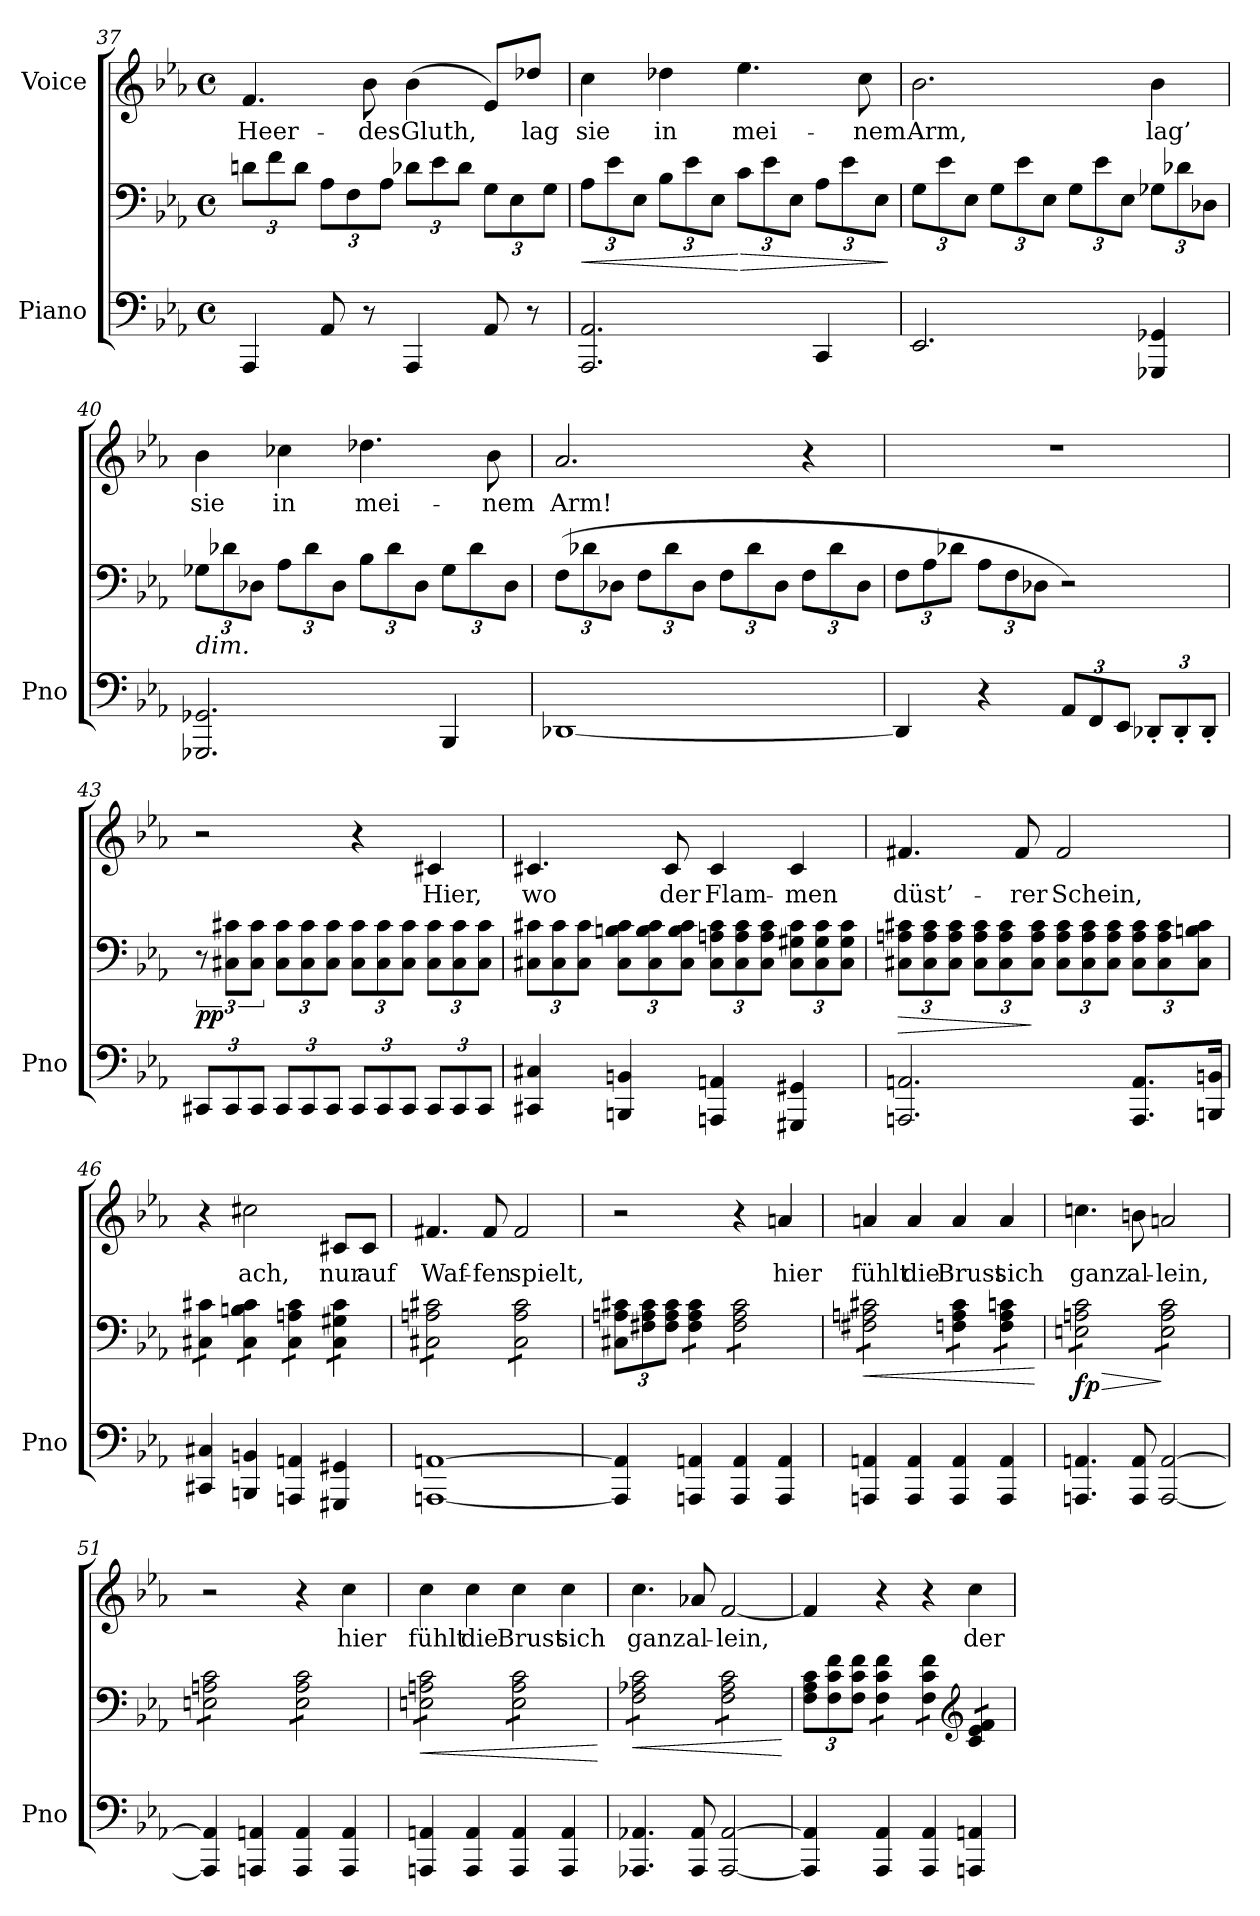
**kern	**kern	**dynam	**kern	**text
*part2	*part2	*part2	*part1	*part1
*staff3	*staff2	*staff2/3	*staff1	*staff1
*I"Piano	*	*	*I"Voice	*
*I'Pno	*	*	*	*
*clefF4	*clefF4	*	*clefG2	*
*k[b-e-a-]	*k[b-e-a-]	*	*k[b-e-a-]	*
*M4/4	*M4/4	*	*M4/4	*
*met(c)	*met(c)	*	*met(c)	*
*	*Xbrackettup	*	*	*
=37	=37	=37	=37	=37
4AAA-/	12dn\L	.	4.f/	Heer-
.	12f\	.	.	.
.	12d\J	.	.	.
8AA-/	12A-\L	.	.	.
.	12F\	.	.	.
8r	.	.	8b-\	-des
.	12A-\J	.	.	.
4AAA-/	12d-X\L	.	(4b-\	Gluth,
.	12e-\	.	.	.
.	12d-\J	.	.	.
8AA-/	12G\L	.	8e-/L)	.
.	12E-\	.	.	.
8r	.	.	8dd-X/J	lag
.	12G\J	.	.	.
=38	=38	=38	=38	=38
!	!	!LO:HP:b	!	!
2.AAA-/ 2.AA-/	12A-\L	<	4cc\	sie
.	12e-\	.	.	.
.	12E-\J	.	.	.
.	12B-\L	.	4dd-X\	in
.	12e-\	.	.	.
.	12E-\J	.	.	.
!	!	!LO:HP:n=1:b	!	!
.	12c\L	[ >	4.ee-\	mei-
.	12e-\	.	.	.
.	12E-\J	.	.	.
4CC/	12A-\L	.	.	.
.	12e-\	.	.	.
.	.	.	8cc\	-nem
.	12E-\J	.	.	.
.	.	]	.	.
=39	=39	=39	=39	=39
2.EE-/	12G\L	.	2.b-\	Arm,
.	12e-\	.	.	.
.	12E-\J	.	.	.
.	12G\L	.	.	.
.	12e-\	.	.	.
.	12E-\J	.	.	.
.	12G\L	.	.	.
.	12e-\	.	.	.
.	12E-\J	.	.	.
4GGG-X/ 4GG-X/	12G-X\L	.	4b-\	lag’
.	12d-X\	.	.	.
.	12D-X\J	.	.	.
=40	=40	=40	=40	=40
!	!LO:TX:b:i:t=dim.	!	!	!
2.GGG-X/ 2.GG-X/	12G-X\L	.	4b-\	sie
.	12d-X\	.	.	.
.	12D-X\J	.	.	.
.	12A-\L	.	4cc-X\	in
.	12d-\	.	.	.
.	12D-\J	.	.	.
.	12B-\L	.	4.dd-X\	mei-
.	12d-\	.	.	.
.	12D-\J	.	.	.
4BBB-/	12G-\L	.	.	.
.	12d-\	.	.	.
.	.	.	8b-\	-nem
.	12D-\J	.	.	.
=41	=41	=41	=41	=41
[1DD-X	(12F\L	.	2.a-/	Arm!
.	12d-X\	.	.	.
.	12D-X\J	.	.	.
.	12F\L	.	.	.
.	12d-\	.	.	.
.	12D-\J	.	.	.
.	12F\L	.	.	.
.	12d-\	.	.	.
.	12D-\J	.	.	.
.	12F\L	.	4r	.
.	12d-\	.	.	.
.	12D-\J	.	.	.
=42	=42	=42	=42	=42
4DD-/]	12F\L	.	1r	.
.	12A-\	.	.	.
.	12d-X\J	.	.	.
4r	12A-\L	.	.	.
.	12F\	.	.	.
.	12D-X\J	.	.	.
*Xbrackettup	*	*	*	*
12AA-/L	2r)	.	.	.
12FF/	.	.	.	.
12EE-/J	.	.	.	.
12DD-X'/L	.	.	.	.
12DD-'/	.	.	.	.
12DD-'/J	.	.	.	.
=43	=43	=43	=43	=43
*	*brackettup	*	*	*
!	!	!LO:DY:b	!	!
12CC#X/L	12r	pp	2r	.
12CC#/	12C#X\ 12c#X\L	.	.	.
12CC#/J	12C#\ 12c#\J	.	.	.
*	*Xbrackettup	*	*	*
12CC#/L	12C#\ 12c#\L	.	.	.
12CC#/	12C#\ 12c#\	.	.	.
12CC#/J	12C#\ 12c#\J	.	.	.
12CC#/L	12C#\ 12c#\L	.	4r	.
12CC#/	12C#\ 12c#\	.	.	.
12CC#/J	12C#\ 12c#\J	.	.	.
12CC#/L	12C#\ 12c#\L	.	4c#X/	Hier,
12CC#/	12C#\ 12c#\	.	.	.
12CC#/J	12C#\ 12c#\J	.	.	.
=44	=44	=44	=44	=44
4CC#X/ 4C#X/	12C#X\ 12c#X\L	.	4.c#X/	wo
.	12C#\ 12c#\	.	.	.
.	12C#\ 12c#\J	.	.	.
4BBBn/ 4BBn/	12C#\ 12Bn\ 12c#\L	.	.	.
.	12C#\ 12B\ 12c#\	.	.	.
.	.	.	8c#/	der
.	12C#\ 12B\ 12c#\J	.	.	.
4AAAn/ 4AAn/	12C#\ 12An\ 12c#\L	.	4c#/	Flam-
.	12C#\ 12A\ 12c#\	.	.	.
.	12C#\ 12A\ 12c#\J	.	.	.
4GGG#X/ 4GG#X/	12C#\ 12G#X\ 12c#\L	.	4c#/	-men
.	12C#\ 12G#\ 12c#\	.	.	.
.	12C#\ 12G#\ 12c#\J	.	.	.
=45	=45	=45	=45	=45
!	!	!LO:HP:b	!	!
2.AAAn/ 2.AAn/	12C#X\ 12An\ 12c#X\L	>	4.f#X/	düst’-
.	12C#\ 12A\ 12c#\	.	.	.
.	12C#\ 12A\ 12c#\J	.	.	.
.	12C#\ 12A\ 12c#\L	.	.	.
.	12C#\ 12A\ 12c#\	.	.	.
.	.	.	8f#/	-rer
.	12C#\ 12A\ 12c#\J	]	.	.
.	12C#\ 12A\ 12c#\L	.	2f#/	Schein,
.	12C#\ 12A\ 12c#\	.	.	.
.	12C#\ 12A\ 12c#\J	.	.	.
8.AAA/ 8.AA/L	12C#\ 12A\ 12c#\L	.	.	.
.	12C#\ 12A\ 12c#\	.	.	.
.	12C#\ 12Bn\ 12c#\J	.	.	.
16BBBn/ 16BBn/Jk	.	.	.	.
=46	=46	=46	=46	=46
*	*tremolo	*	*	*
4CC#X/ 4C#X/	12C#X\ 12c#X\L	.	4r	.
.	12C#X\ 12c#X\	.	.	.
.	12C#X\ 12c#X\J	.	.	.
4BBBn/ 4BBn/	12C#\ 12Bn\ 12c#\L	.	2cc#X\	ach,
.	12C#\ 12Bn\ 12c#\	.	.	.
.	12C#\ 12Bn\ 12c#\J	.	.	.
4AAAn/ 4AAn/	12C#\ 12An\ 12c#\L	.	.	.
.	12C#\ 12An\ 12c#\	.	.	.
.	12C#\ 12An\ 12c#\J	.	.	.
4GGG#X/ 4GG#X/	12C#\ 12G#X\ 12c#\L	.	8c#X/L	nur
.	12C#\ 12G#X\ 12c#\	.	.	.
.	.	.	8c#/J	auf
.	12C#\ 12G#X\ 12c#\J	.	.	.
=47	=47	=47	=47	=47
[1AAAn [1AAn	12C#X\ 12An\ 12c#X\L	.	4.f#X/	Waf-
.	12C#X\ 12An\ 12c#X\	.	.	.
.	12C#X\ 12An\ 12c#X\	.	.	.
.	12C#X\ 12An\ 12c#X\	.	.	.
.	12C#X\ 12An\ 12c#X\	.	.	.
.	.	.	8f#/	-fen
.	12C#X\ 12An\ 12c#X\J	.	.	.
.	12C#\ 12A\ 12c#\L	.	2f#/	spielt,
.	12C#\ 12A\ 12c#\	.	.	.
.	12C#\ 12A\ 12c#\	.	.	.
.	12C#\ 12A\ 12c#\	.	.	.
.	12C#\ 12A\ 12c#\	.	.	.
.	12C#\ 12A\ 12c#\J	.	.	.
*	*Xtremolo	*	*	*
=48	=48	=48	=48	=48
4AAA/] 4AA/]	12C#X\ 12An\ 12c#X\L	.	2r	.
.	12F#X\ 12A\ 12c#\	.	.	.
.	12F#\ 12A\ 12c#\J	.	.	.
*	*tremolo	*	*	*
4AAAn/ 4AAn/	12F#\ 12A\ 12c#\L	.	.	.
.	12F#\ 12A\ 12c#\	.	.	.
.	12F#\ 12A\ 12c#\J	.	.	.
4AAA/ 4AA/	12F#\ 12A\ 12c#\L	.	4r	.
.	12F#\ 12A\ 12c#\	.	.	.
.	12F#\ 12A\ 12c#\	.	.	.
4AAA/ 4AA/	12F#\ 12A\ 12c#\	.	4an/	hier
.	12F#\ 12A\ 12c#\	.	.	.
.	12F#\ 12A\ 12c#\J	.	.	.
=49	=49	=49	=49	=49
!	!	!LO:HP:b	!	!
4AAAn/ 4AAn/	12F#X\ 12An\ 12c#X\L	<	4an/	fühlt
.	12F#X\ 12An\ 12c#X\	.	.	.
.	12F#X\ 12An\ 12c#X\	.	.	.
4AAA/ 4AA/	12F#X\ 12An\ 12c#X\	.	4a/	die
.	12F#X\ 12An\ 12c#X\	.	.	.
.	12F#X\ 12An\ 12c#X\J	.	.	.
4AAA/ 4AA/	12Fn\ 12A\ 12c#\L	.	4a/	Brust
.	12Fn\ 12A\ 12c#\	.	.	.
.	12Fn\ 12A\ 12c#\J	.	.	.
4AAA/ 4AA/	12F\ 12A\ 12cn\L	.	4a/	sich
.	12F\ 12A\ 12cn\	.	.	.
.	12F\ 12A\ 12cn\J	.	.	.
.	.	[	.	.
=50	=50	=50	=50	=50
!	!	!LO:HP:b	!	!
!	!	!LO:DY:n=1:b	!	!
4.AAAn/ 4.AAn/	12En\ 12An\ 12c\L	> fp	4.ccn\	ganz
.	12En\ 12An\ 12c\	.	.	.
.	12En\ 12An\ 12c\	.	.	.
.	12En\ 12An\ 12c\	.	.	.
.	12En\ 12An\ 12c\	.	.	.
8AAA/ 8AA/	.	.	8bn\	al-
.	12En\ 12An\ 12c\J	.	.	.
[2AAA/ [2AA/	12E\ 12A\ 12c\L	]	2an/	-lein,
.	12E\ 12A\ 12c\	.	.	.
.	12E\ 12A\ 12c\	.	.	.
.	12E\ 12A\ 12c\	.	.	.
.	12E\ 12A\ 12c\	.	.	.
.	12E\ 12A\ 12c\J	.	.	.
=51	=51	=51	=51	=51
4AAA/] 4AA/]	12En\ 12An\ 12c\L	.	2r	.
.	12En\ 12An\ 12c\	.	.	.
.	12En\ 12An\ 12c\	.	.	.
4AAAn/ 4AAn/	12En\ 12An\ 12c\	.	.	.
.	12En\ 12An\ 12c\	.	.	.
.	12En\ 12An\ 12c\J	.	.	.
4AAA/ 4AA/	12E\ 12A\ 12c\L	.	4r	.
.	12E\ 12A\ 12c\	.	.	.
.	12E\ 12A\ 12c\	.	.	.
4AAA/ 4AA/	12E\ 12A\ 12c\	.	4cc\	hier
.	12E\ 12A\ 12c\	.	.	.
.	12E\ 12A\ 12c\J	.	.	.
=52	=52	=52	=52	=52
!	!	!LO:HP:b	!	!
4AAAn/ 4AAn/	12En\ 12An\ 12c\L	<	4cc\	fühlt
.	12En\ 12An\ 12c\	.	.	.
.	12En\ 12An\ 12c\	.	.	.
4AAA/ 4AA/	12En\ 12An\ 12c\	.	4cc\	die
.	12En\ 12An\ 12c\	.	.	.
.	12En\ 12An\ 12c\J	.	.	.
4AAA/ 4AA/	12E\ 12A\ 12c\L	.	4cc\	Brust
.	12E\ 12A\ 12c\	.	.	.
.	12E\ 12A\ 12c\	.	.	.
4AAA/ 4AA/	12E\ 12A\ 12c\	.	4cc\	sich
.	12E\ 12A\ 12c\	.	.	.
.	12E\ 12A\ 12c\J	.	.	.
.	.	[	.	.
=53	=53	=53	=53	=53
!	!	!LO:HP:b	!	!
4.AAA-X/ 4.AA-X/	12F\ 12A-X\ 12c\L	<	4.cc\	ganz
.	12F\ 12A-X\ 12c\	.	.	.
.	12F\ 12A-X\ 12c\	.	.	.
.	12F\ 12A-X\ 12c\	.	.	.
.	12F\ 12A-X\ 12c\	.	.	.
8AAA-/ 8AA-/	.	.	8a-X/	al-
.	12F\ 12A-X\ 12c\J	.	.	.
[2AAA-/ [2AA-/	12F\ 12A-\ 12c\L	.	[2f/	-lein,
.	12F\ 12A-\ 12c\	.	.	.
.	12F\ 12A-\ 12c\	.	.	.
.	12F\ 12A-\ 12c\	.	.	.
.	12F\ 12A-\ 12c\	.	.	.
.	12F\ 12A-\ 12c\J	.	.	.
*	*Xtremolo	*	*	*
.	.	[	.	.
=54	=54	=54	=54	=54
4AAA-/] 4AA-/]	12F\ 12A-\ 12c\L	.	4f/]	.
.	12F\ 12c\ 12f\	.	.	.
.	12F\ 12c\ 12f\J	.	.	.
*	*tremolo	*	*	*
4AAA-/ 4AA-/	12F\ 12c\ 12f\L	.	4r	.
.	12F\ 12c\ 12f\	.	.	.
.	12F\ 12c\ 12f\J	.	.	.
4AAA-/ 4AA-/	12F\ 12c\ 12f\L	.	4r	.
.	12F\ 12c\ 12f\	.	.	.
.	12F\ 12c\ 12f\J	.	.	.
*	*clefG2	*	*	*
4AAAn/ 4AAn/	12c/ 12e-/ 12f/L	.	4cc\	der
.	12c/ 12e-/ 12f/	.	.	.
.	12c/ 12e-/ 12f/J	.	.	.
*	*Xtremolo	*	*	*
=	=	=	=	=
*-	*-	*-	*-	*-
